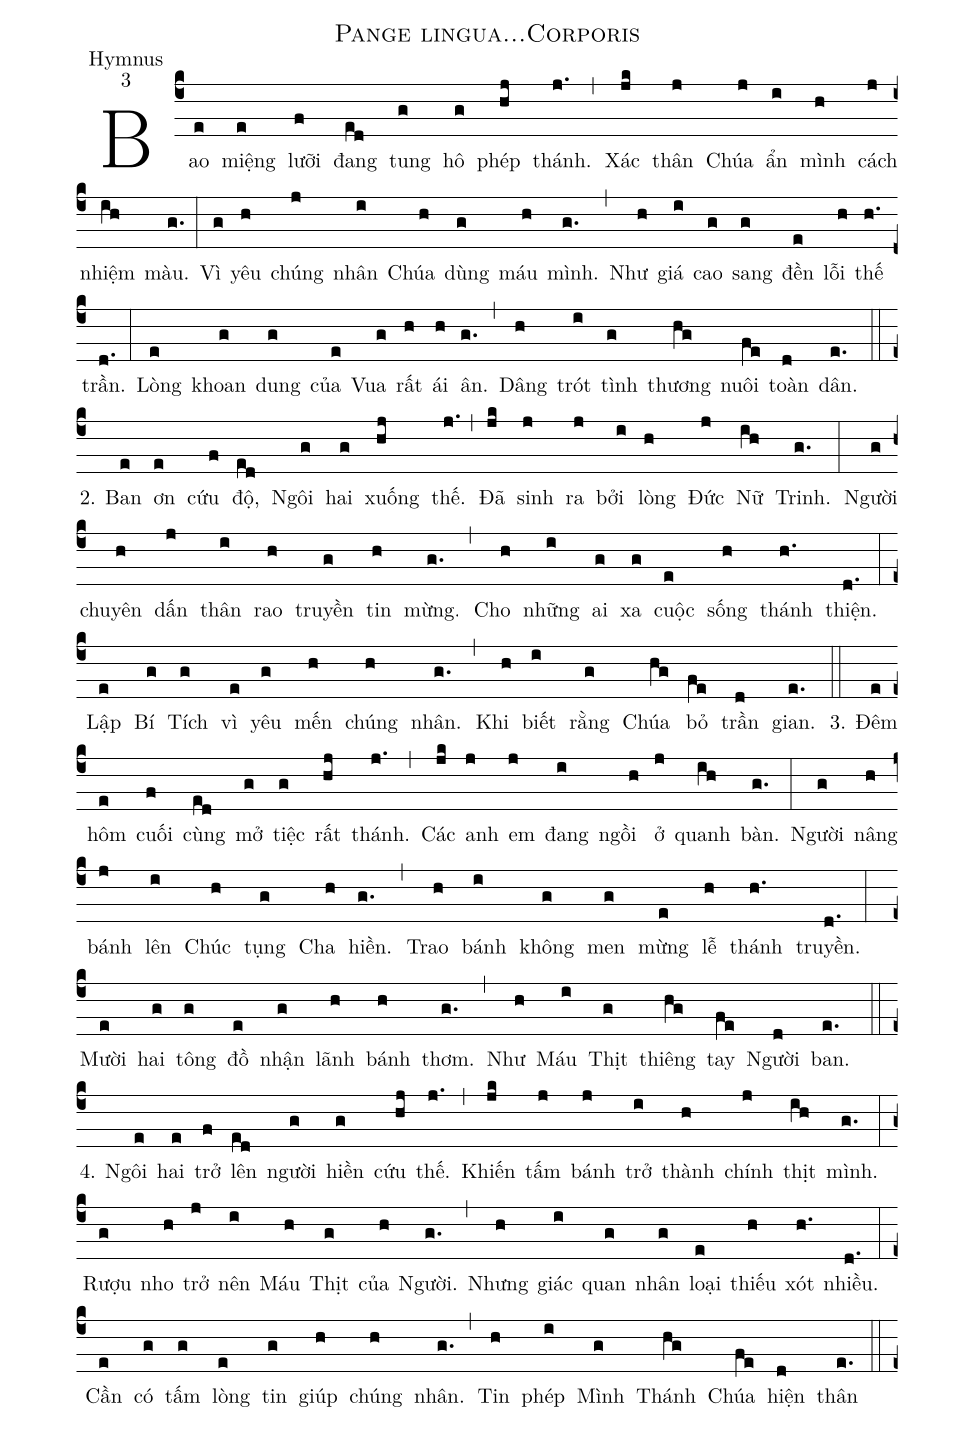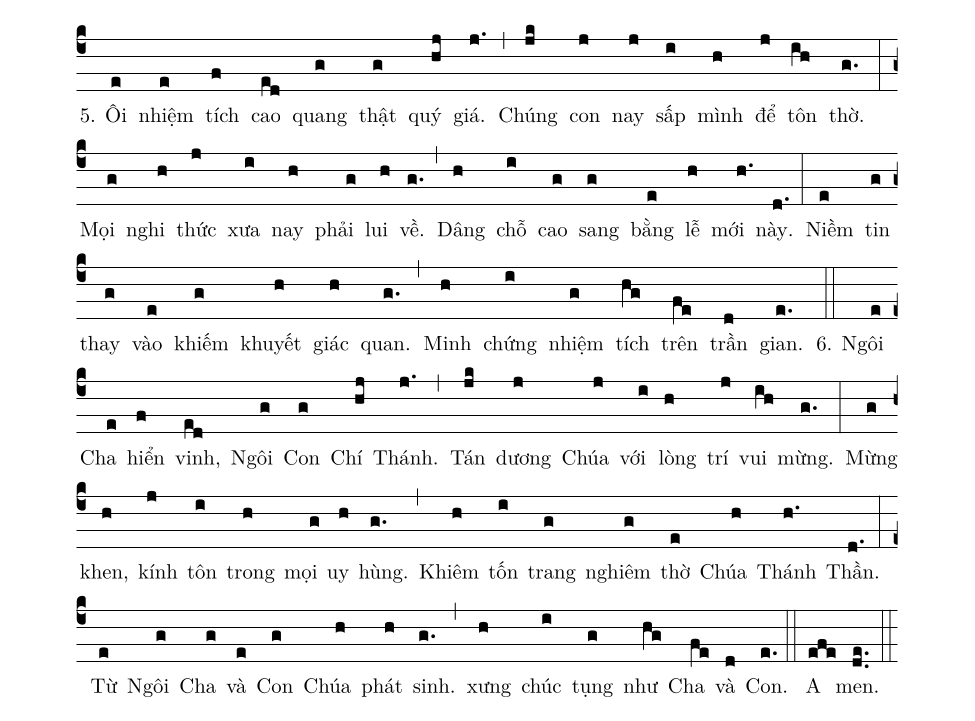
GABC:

name:Pange lingua...Corporis;
office-part:Hymnus;
mode:3;
%%
(c4)Bao(e) miệng(e) lưỡi(f) đang(ed) tung(g) hô(g) phép(hj) thánh.(j.) (,) Xác(jk) thân(j) Chúa(j) ẩn(i) mình(h) cách(j) nhiệm(ih) màu.(g.) (:) Vì(g) yêu(h) chúng(j) nhân(i) Chúa(h) dùng(g) máu(h) mình.(g.) (,) Như(h) giá(i) cao(g) sang(g) đền(e) lỗi(h) thế(h.) trần.(d.) (:) Lòng(e) khoan(g) dung(g) của(e) Vua(g) rất(h) ái(h) ân.(g.) (,) Dâng(h) trót(i) tình(g) thương(hg) nuôi(fe) toàn(d) dân.(e.) (::)

2. Ban(e) ơn(e) cứu(f) độ,(ed) Ngôi(g) hai(g) xuống(hj) thế.(j.) (,) Đã(jk) sinh(j) ra(j) bởi(i) lòng(h) Đức(j) Nữ(ih) Trinh.(g.) (:) Người(g) chuyên(h) dấn(j) thân(i) rao(h) truyền(g) tin(h) mừng.(g.) (,) Cho(h) những(i) ai(g) xa(g) cuộc(e) sống(h) thánh(h.) thiện.(d.) (:) Lập(e) Bí(g) Tích(g) vì(e) yêu(g) mến(h) chúng(h) nhân.(g.) (,) Khi(h) biết(i) rằng(g) Chúa(hg) bỏ(fe) trần(d) gian.(e.) (::)

3. Đêm(e) hôm(e) cuối(f) cùng(ed) mở(g) tiệc(g) rất(hj) thánh.(j.) (,) Các(jk) anh(j) em(j) đang(i) ngồi(h) ở(j) quanh(ih) bàn.(g.) (:) Người(g) nâng(h) bánh(j) lên(i) Chúc(h) tụng(g) Cha(h) hiền.(g.) (,) Trao(h) bánh(i) không(g) men(g) mừng(e) lễ(h) thánh(h.) truyền.(d.) (:) Mười(e) hai(g) tông(g) đồ(e) nhận(g) lãnh(h) bánh(h) thơm.(g.) (,) Như(h) Máu(i) Thịt(g) thiêng(hg) tay(fe) Người(d) ban.(e.) (::)

4. Ngôi(e) hai(e) trở(f) lên(ed) người(g) hiền(g) cứu(hj) thế.(j.) (,) Khiến(jk) tấm(j) bánh(j) trở(i) thành(h) chính(j) thịt(ih) mình.(g.) (:) Rượu(g) nho(h) trở(j) nên(i) Máu(h) Thịt(g) của(h) Người.(g.) (,) Nhưng(h) giác(i) quan(g) nhân(g) loại(e) thiếu(h) xót(h.) nhiều.(d.) (:) Cần(e) có(g) tấm(g) lòng(e) tin(g) giúp(h) chúng(h) nhân.(g.) (,) Tin(h) phép(i) Mình(g) Thánh(hg) Chúa(fe) hiện(d) thân(e.) (::)

5. Ôi(e) nhiệm(e) tích(f) cao(ed) quang(g) thật(g) quý(hj) giá.(j.) (,) Chúng(jk) con(j) nay(j) sấp(i) mình(h) để(j) tôn(ih) thờ.(g.) (:) Mọi(g) nghi(h) thức(j) xưa(i) nay(h) phải(g) lui(h) về.(g.) (,) Dâng(h) chỗ(i) cao(g) sang(g) bằng(e) lễ(h) mới(h.) này.(d.) (:) Niềm(e) tin(g) thay(g) vào(e) khiếm(g) khuyết(h) giác(h) quan.(g.) (,) Minh(h) chứng(i) nhiệm(g) tích(hg) trên(fe) trần(d) gian.(e.) (::)

6. Ngôi(e) Cha(e) hiển(f) vinh,(ed) Ngôi(g) Con(g) Chí(hj) Thánh.(j.) (,) Tán(jk) dương(j) Chúa(j) với(i) lòng(h) trí(j) vui(ih) mừng.(g.) (:) Mừng(g) khen,(h) kính(j) tôn(i) trong(h) mọi(g) uy(h) hùng.(g.) (,) Khiêm(h) tốn(i) trang(g) nghiêm(g) thờ(e) Chúa(h) Thánh(h.) Thần.(d.) (:) Từ(e) Ngôi(g) Cha(g) và(e) Con(g) Chúa(h) phát(h) sinh.(g.) (,) xưng(h) chúc(i) tụng(g) như(hg) Cha(fe) và(d) Con.(e.) (::)
A(efe) men.(de..) (::)
